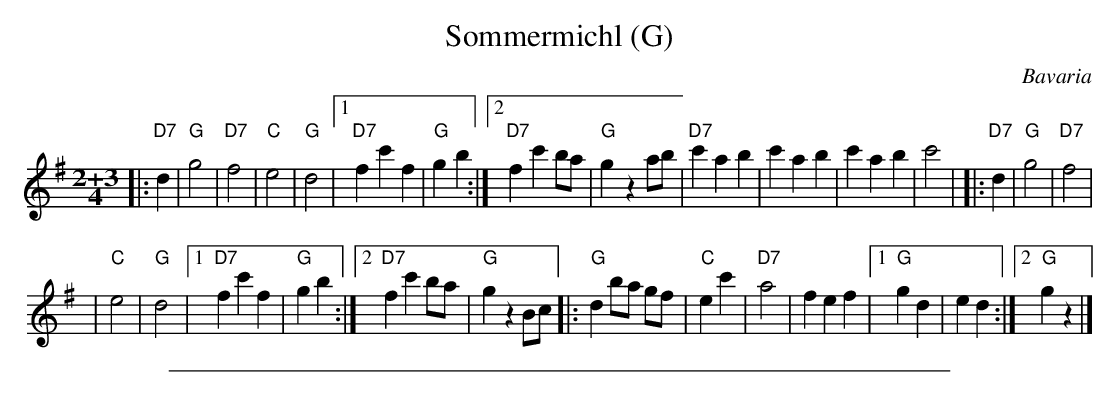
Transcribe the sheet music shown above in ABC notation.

X:1
T: Sommermichl (G)
O: Bavaria
M: 2+3/4
L: 1/8
K: G:
|: "D7"d2 \
| "G"g4 | "D7"f4 | "C"e4 | "G"d4 \
|1 "D7"f2 c'2 f2 | "G"g2 b2 \
:|2 "D7"f2 c'2 ba | "G"g2 z2 \
ab | "D7"c'2 a2 b2 | c'2 a2 b2 | c'2 a2 b2 | c'4 | \
|: "D7"d2 \
| "G"g4 | "D7"f4 |
| "C"e4 | "G"d4 \
|1 "D7"f2 c'2 f2 | "G"g2 b2 \
:|2 "D7"f2 c'2 ba | "G"g2 z2 \
 Bc \
|: "G"d2 ba gf | "C"e2 c'2 | "D7"a4 | f2 e2 f2 \
|1 "G"g2 d2 | e2 d2 \
:|2 "G"g2 z2 |]
